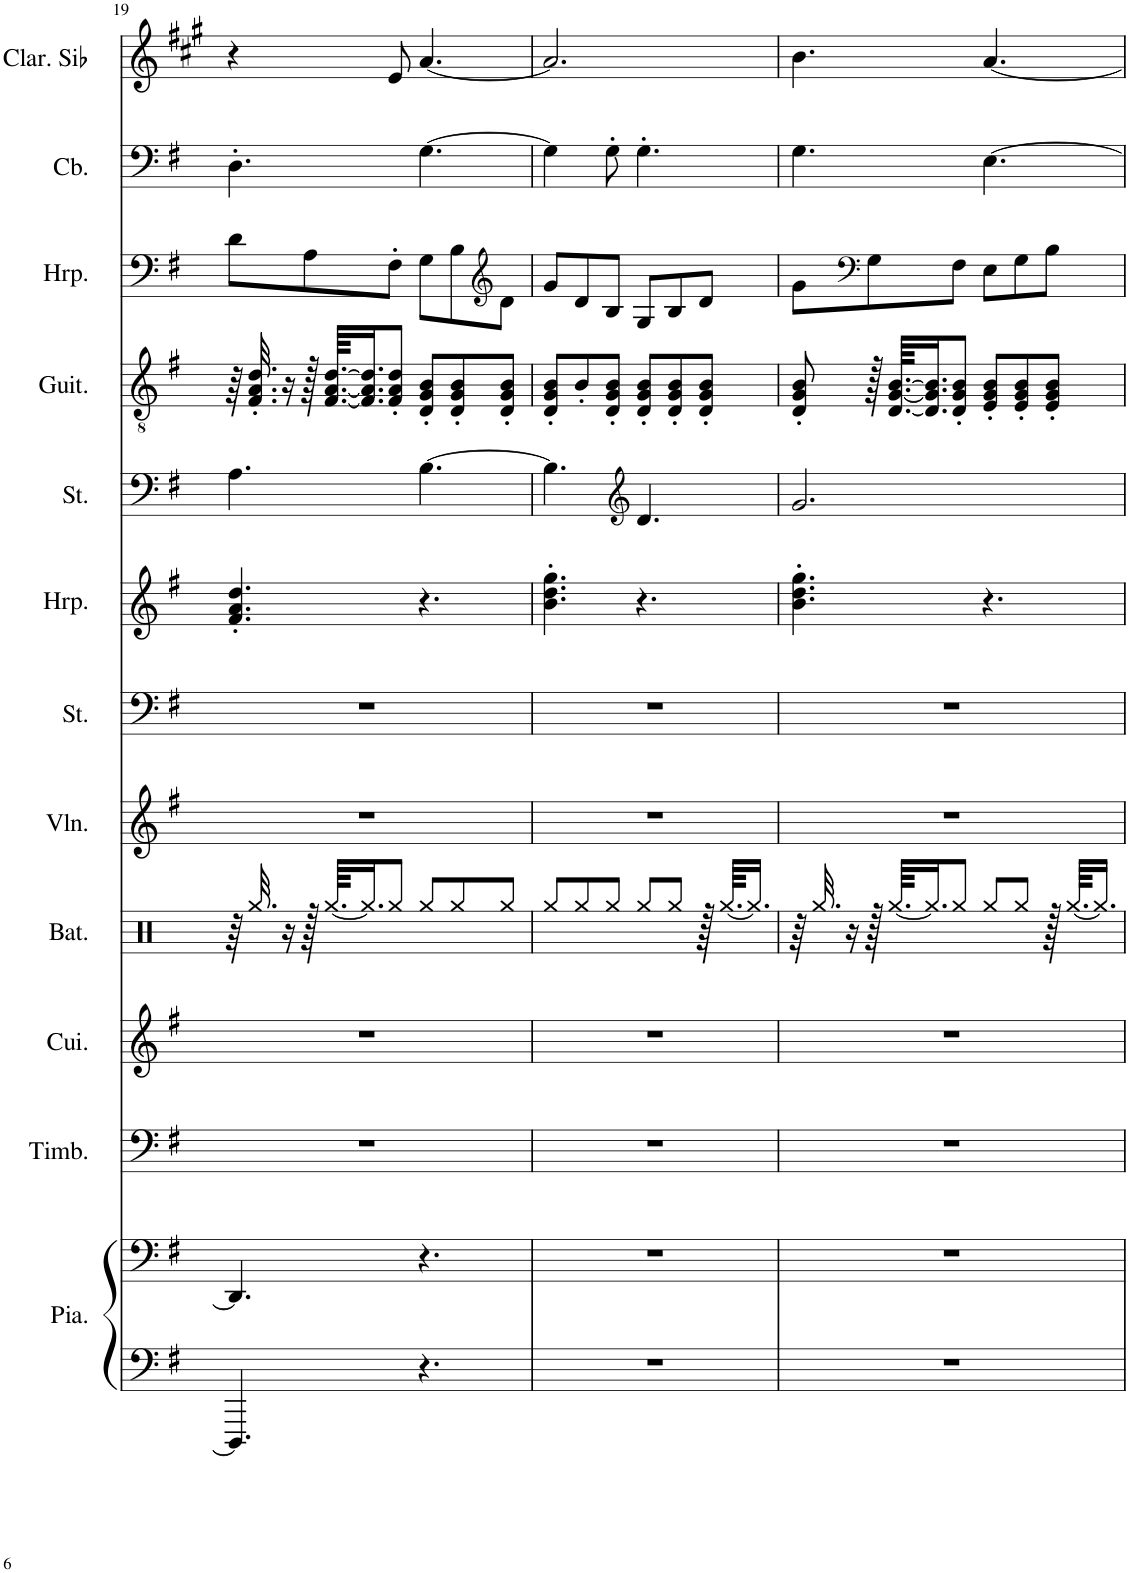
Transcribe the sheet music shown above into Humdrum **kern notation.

**kern	**kern	**kern	**kern	**kern	**kern	**kern	**kern	**kern	**kern	**kern	**kern	**kern
*part12	*part12	*part11	*part10	*part9	*part8	*part7	*part6	*part5	*part4	*part3	*part2	*part1
*staff13	*staff12	*staff11	*staff10	*staff9	*staff8	*staff7	*staff6	*staff5	*staff4	*staff3	*staff2	*staff1
*I"Piano, Bright Acoustic Piano	*	*I"Timbales, Timpani Ensemble	*I"Cuivres, Brass Section	*I"Batterie, Drums	*I"Violon, Tremolo Strings	*I"Cordes, String Ensemble 2	*I"Harpe	*I"Cordes, String Ensemble 2	*I"Guitare classique, Acoustic Guitar (nylon)	*I"Harpe, Orchestral Harp	*I"Contrebasse, Acoustic Bass	*I"Clarinette en Sib
*I'Pia.	*	*I'Timb.	*I'Cui.	*I'Bat.	*I'Vln.	*I'St.	*I'Hrp.	*I'St.	*I'Guit.	*I'Hrp.	*I'Cb.	*I'Clar. Sib
!!LO:PB:g=z
*clefF4	*clefF4	*clefF4	*clefG2	*clefX	*clefG2	*clefF4	*clefG2	*clefF4	*clefGv2	*clefF4	*clefF4	*clefG2
*	*	*	*	*	*	*	*	*	*	*	*Trd7c12	*Trd1c2
*k[f#]	*k[f#]	*k[f#]	*k[f#]	*k[]	*k[f#]	*k[f#]	*k[f#]	*k[f#]	*k[f#]	*k[f#]	*k[f#]	*k[f#c#g#]
*M6/8	*M6/8	*M6/8	*M6/8	*M6/8	*M6/8	*M6/8	*M6/8	*M6/8	*M6/8	*M6/8	*M6/8	*M6/8
=19	=19	=19	=19	=19	=19	=19	=19	=19	=19	=19	=19	=19
4.DDD/]	4.DD/]	2.r	2.r	64r	2.r	2.r	4.f#/' 4.a/' 4.dd/'	4.A\	64r	8d\L	4.D'\	4r
.	.	.	.	32.Rgg/	.	.	.	.	32.F#/' 32.A/' 32.d/'	.	.	.
.	.	.	.	16r	.	.	.	.	16r	.	.	.
.	.	.	.	128r	.	.	.	.	128r	8A\	.	.
.	.	.	.	[64.Rgg/KKLL	.	.	.	.	[64.F#/ [64.A/ [64.d/KKLL	.	.	.
.	.	.	.	16.Rgg/J]	.	.	.	.	16.F#/] 16.A/] 16.d/]J	.	.	.
.	.	.	.	8Rgg/J	.	.	.	.	8F#/' 8A/' 8d/'J	8F#'\J	.	8e/
4.r	4.r	.	.	8Rgg/L	.	.	4.r	[4.B\	8D/' 8G/' 8B/'L	8G\L	[4.G\	[4.a/
.	.	.	.	8Rgg/	.	.	.	.	8D/' 8G/' 8B/'	8B\	.	.
*	*	*	*	*	*	*	*	*	*	*clefG2	*	*
.	.	.	.	8Rgg/J	.	.	.	.	8D/' 8G/' 8B/'J	8d\J	.	.
=20	=20	=20	=20	=20	=20	=20	=20	=20	=20	=20	=20	=20
2.r	2.r	2.r	2.r	8Rgg/L	2.r	2.r	4.b\' 4.dd\' 4.gg\'	4.B\]	8D/' 8G/' 8B/'L	8g/L	4G\]	2.a/]
.	.	.	.	8Rgg/	.	.	.	.	8B'/	8d/	.	.
.	.	.	.	8Rgg/J	.	.	.	.	8D/' 8G/' 8B/'J	8B/J	8G'\	.
*	*	*	*	*	*	*	*	*clefG2	*	*	*	*
.	.	.	.	8Rgg/L	.	.	4.r	4.d/	8D/' 8G/' 8B/'L	8G/L	4.G'\	.
.	.	.	.	8Rgg/J	.	.	.	.	8D/' 8G/' 8B/'	8B/	.	.
.	.	.	.	128r	.	.	.	.	8D/' 8G/' 8B/'J	8d/J	.	.
.	.	.	.	[64.Rgg/KKLL	.	.	.	.	.	.	.	.
.	.	.	.	16.Rgg/JJ]	.	.	.	.	.	.	.	.
=21	=21	=21	=21	=21	=21	=21	=21	=21	=21	=21	=21	=21
2.r	2.r	2.r	2.r	64r	2.r	2.r	4.b\' 4.dd\' 4.gg\'	2.g/	8D/' 8G/' 8B/'	8g\L	4.G\	4.b\
.	.	.	.	32.Rgg/	.	.	.	.	.	.	.	.
.	.	.	.	16r	.	.	.	.	.	.	.	.
*	*	*	*	*	*	*	*	*	*	*clefF4	*	*
.	.	.	.	128r	.	.	.	.	128r	8G\	.	.
.	.	.	.	[64.Rgg/KKLL	.	.	.	.	[64.D/ [64.G/ [64.B/KKLL	.	.	.
.	.	.	.	16.Rgg/J]	.	.	.	.	16.D/] 16.G/] 16.B/]J	.	.	.
.	.	.	.	8Rgg/J	.	.	.	.	8D/' 8G/' 8B/'J	8F#\J	.	.
.	.	.	.	8Rgg/L	.	.	4.r	.	8E/' 8G/' 8B/'L	8E\L	[4.E\	[4.a/
.	.	.	.	8Rgg/J	.	.	.	.	8E/' 8G/' 8B/'	8G\	.	.
.	.	.	.	128r	.	.	.	.	8E/' 8G/' 8B/'J	8B\J	.	.
.	.	.	.	[64.Rgg/KKLL	.	.	.	.	.	.	.	.
.	.	.	.	16.Rgg/JJ]	.	.	.	.	.	.	.	.
=	=	=	=	=	=	=	=	=	=	=	=	=
*-	*-	*-	*-	*-	*-	*-	*-	*-	*-	*-	*-	*-
